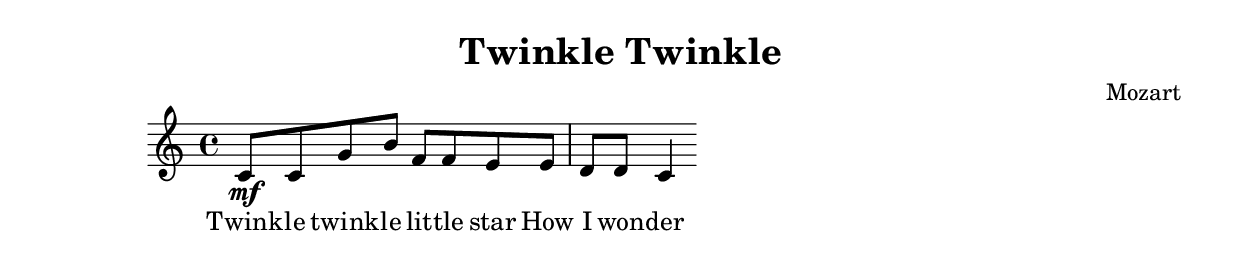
\header {
  title = "Twinkle Twinkle"
  composer = "Mozart"
}

\relative c' {
  c8\mf c g' b
  f8 f e e
  d d c4
}

\addlyrics {
  Twink -- le twink -- le lit -- tle star
  How I won -- der where you are
}
